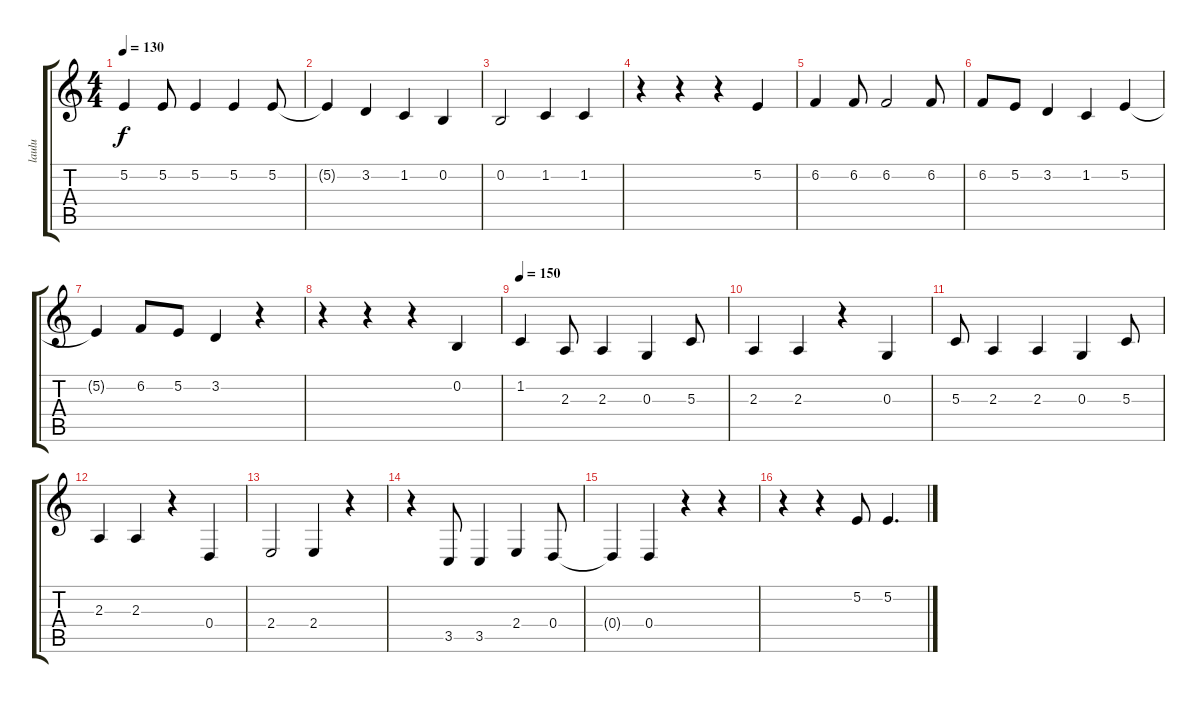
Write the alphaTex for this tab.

\track ("laulu" "laulu") {instrument voiceoohs}
\staff {score tabs}
\tuning (E4 B3 G3 D3 A2 E2) {hide}
\ts (4 4)
\tempo 130
\clef g2
\ks c
5.2.4{dy f} 5.2.8 5.2.4 5.2.4 5.2.8 |
5.2{t}.4 3.2.4 1.2.4 0.2.4 |
0.2.2 1.2.4 1.2.4 |
r.4 r.4 r.4 5.2.4 |
6.2.4 6.2.8 6.2.2 6.2.8 |
6.2.8 5.2.8 3.2.4 1.2.4 5.2.4 |
5.2{t}.4 6.2.8 5.2.8 3.2.4 r.4 |
r.4 r.4 r.4 0.2.4 |
\tempo 150
1.2.4 2.3.8 2.3.4 0.3.4 5.3.8 |
2.3.4 2.3.4 r.4 0.3.4 |
5.3.8 2.3.4 2.3.4 0.3.4 5.3.8 |
2.3.4 2.3.4 r.4 0.4.4 |
2.4.2 2.4.4 r.4 |
r.4 3.5.8 3.5.4 2.4.4 0.4.8 |
0.4{t}.4 0.4.4 r.4 r.4 |
r.4 r.4 5.2.8 5.2.4{d}
